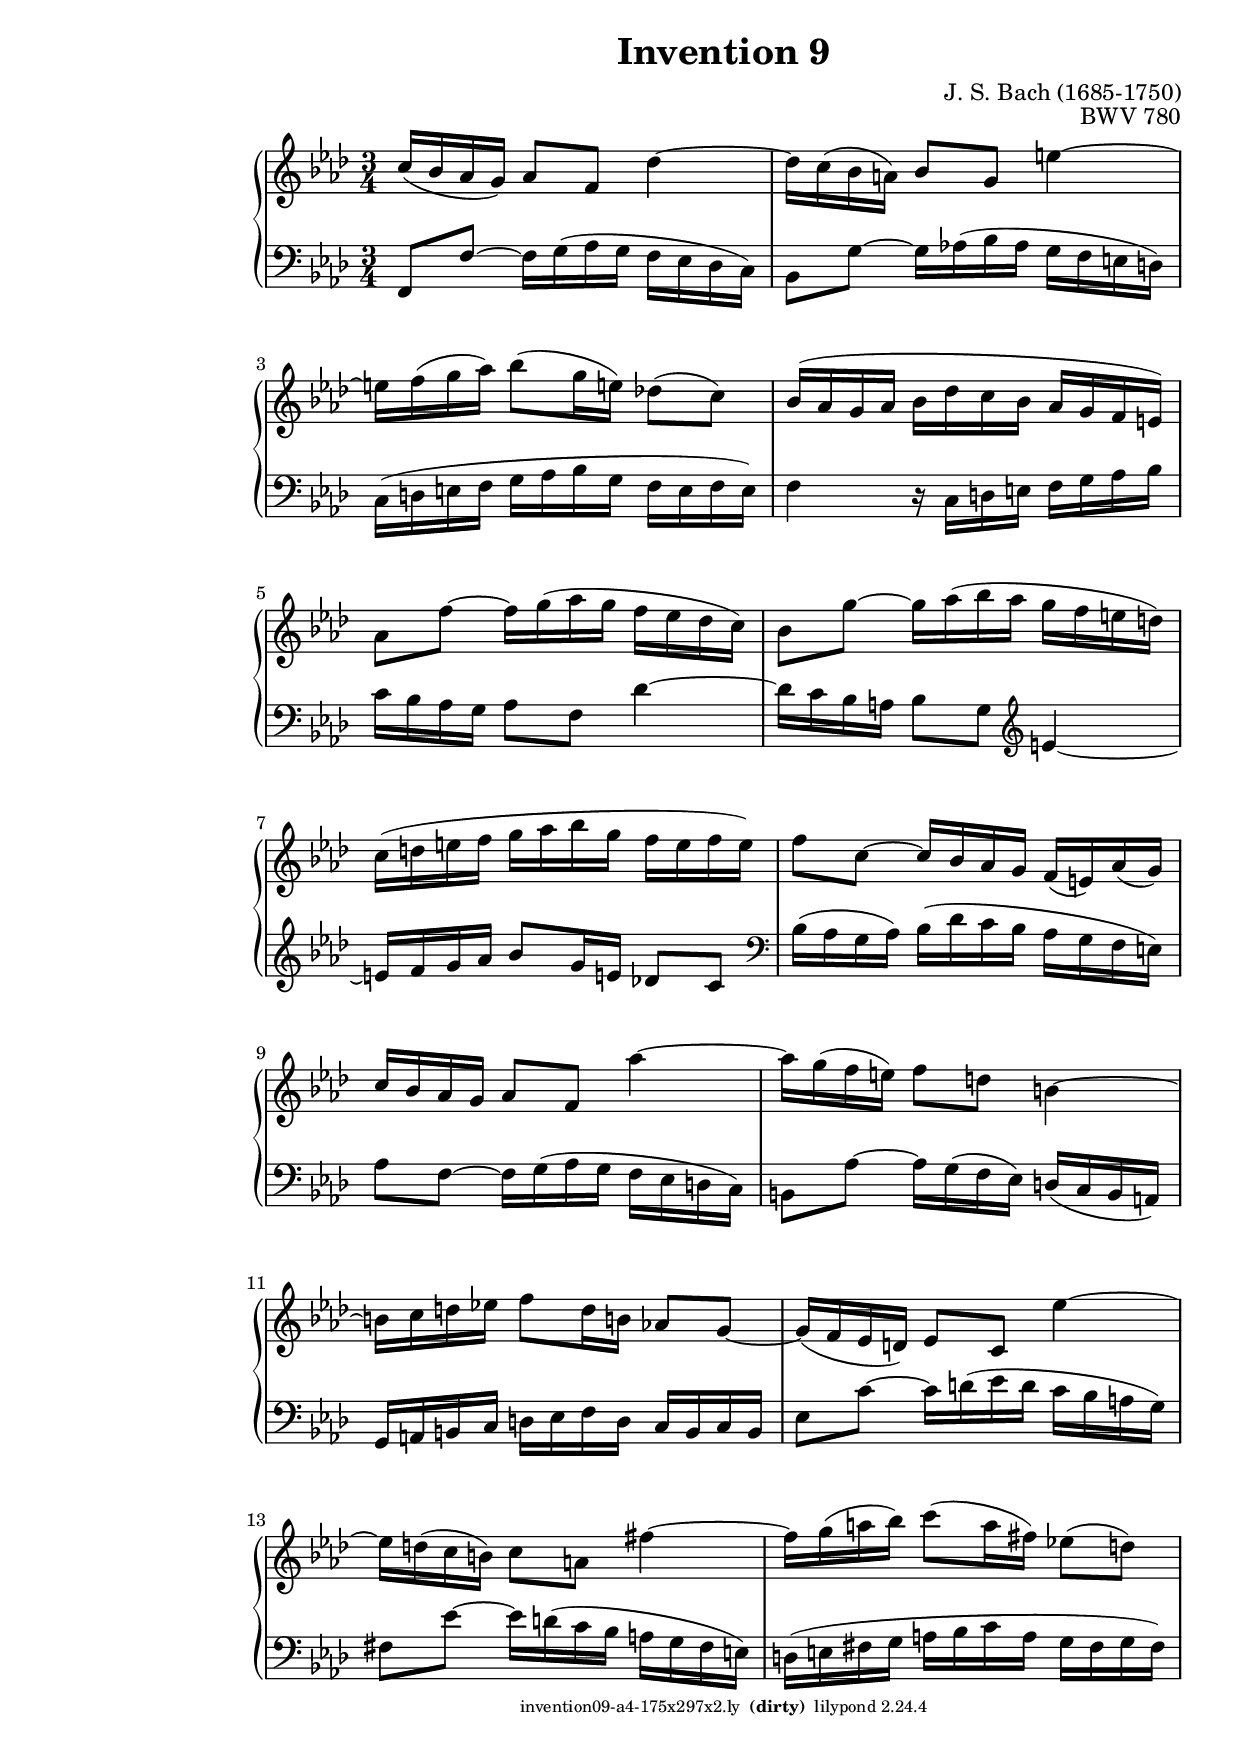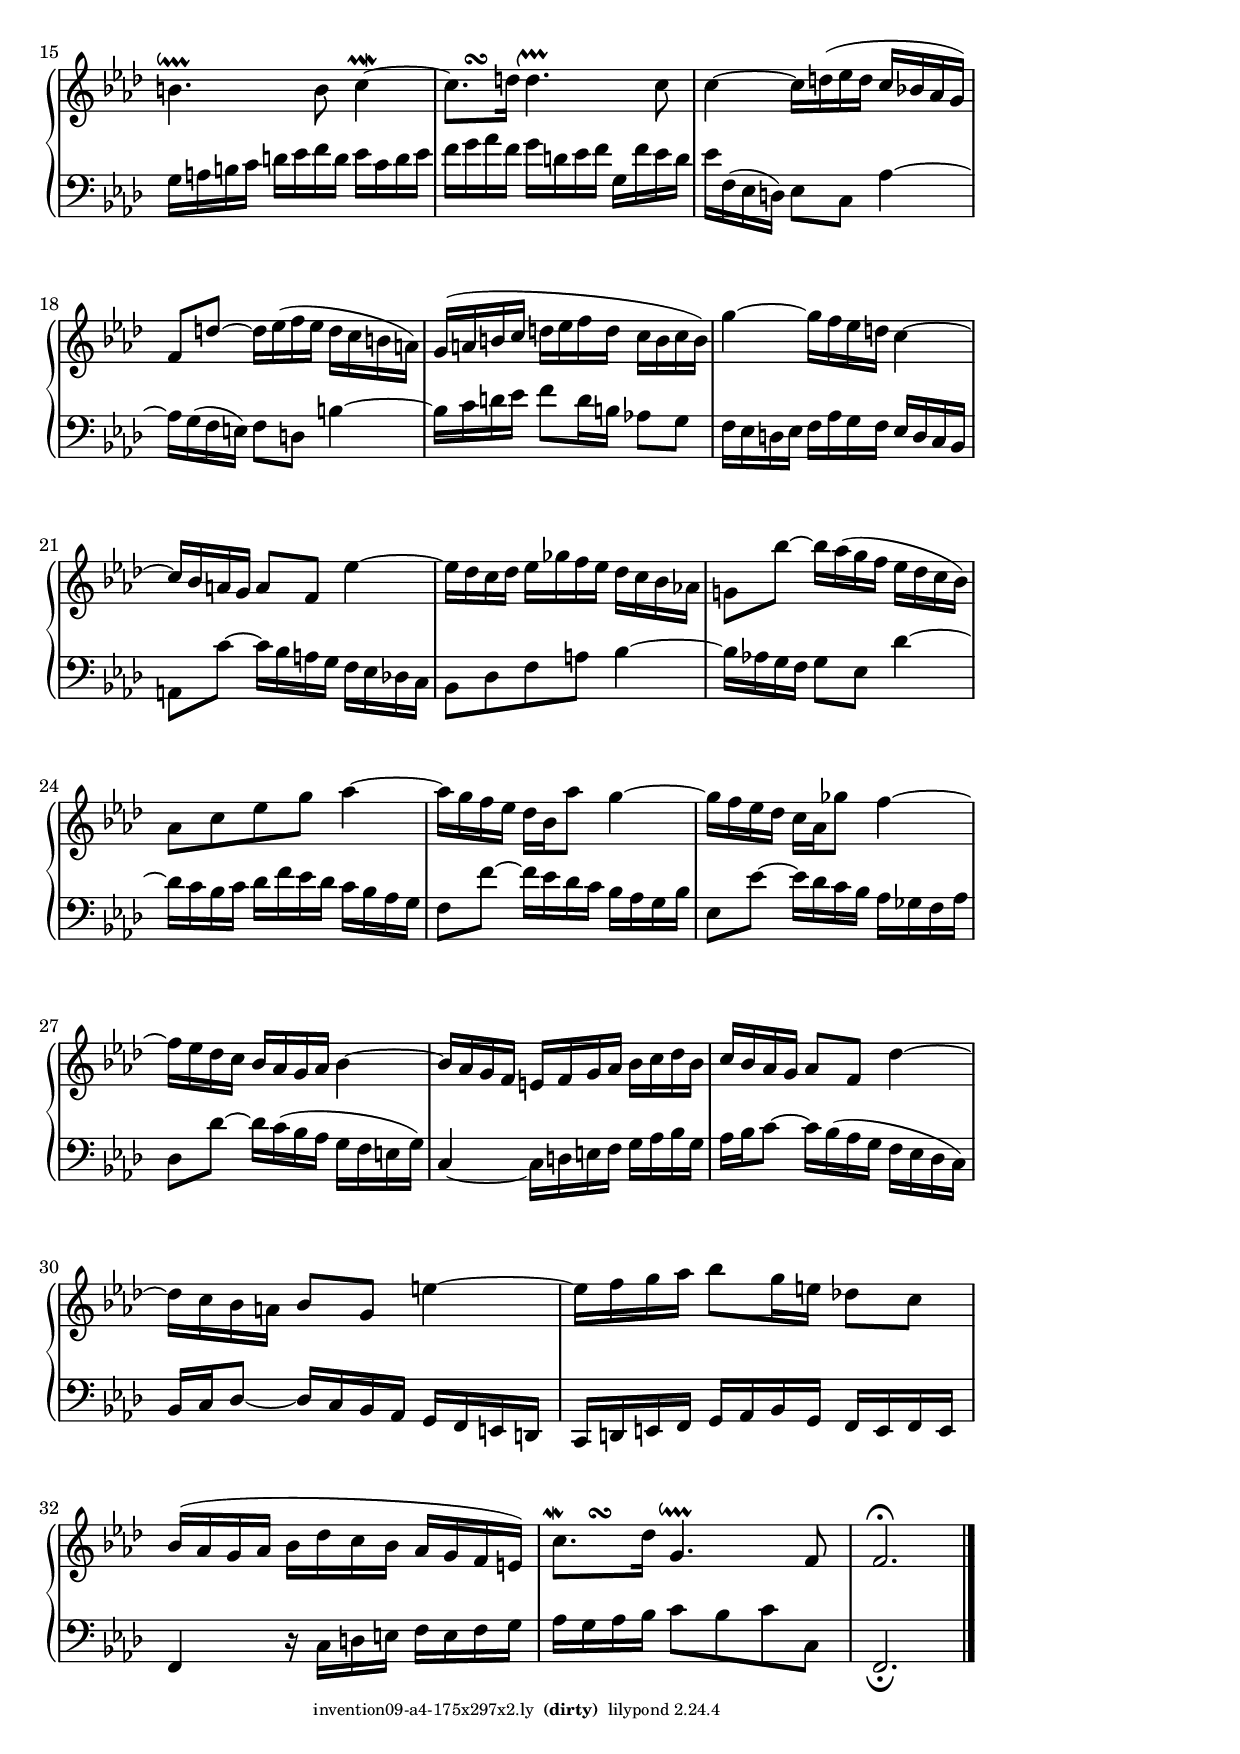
\include "../../include/general.ily"
\include "../../include/a4-175x297.ily"

\header {
   title             = "Invention 9"
   composer          = "J. S. Bach (1685-1750)"
   opus              = "BWV 780"
   
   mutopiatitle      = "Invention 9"
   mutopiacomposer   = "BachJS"
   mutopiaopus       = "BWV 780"
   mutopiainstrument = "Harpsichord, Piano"
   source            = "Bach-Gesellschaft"
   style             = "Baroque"
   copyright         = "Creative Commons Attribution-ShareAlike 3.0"
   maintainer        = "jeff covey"
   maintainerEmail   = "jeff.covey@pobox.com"
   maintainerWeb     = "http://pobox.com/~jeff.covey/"
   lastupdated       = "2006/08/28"
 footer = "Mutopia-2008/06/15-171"
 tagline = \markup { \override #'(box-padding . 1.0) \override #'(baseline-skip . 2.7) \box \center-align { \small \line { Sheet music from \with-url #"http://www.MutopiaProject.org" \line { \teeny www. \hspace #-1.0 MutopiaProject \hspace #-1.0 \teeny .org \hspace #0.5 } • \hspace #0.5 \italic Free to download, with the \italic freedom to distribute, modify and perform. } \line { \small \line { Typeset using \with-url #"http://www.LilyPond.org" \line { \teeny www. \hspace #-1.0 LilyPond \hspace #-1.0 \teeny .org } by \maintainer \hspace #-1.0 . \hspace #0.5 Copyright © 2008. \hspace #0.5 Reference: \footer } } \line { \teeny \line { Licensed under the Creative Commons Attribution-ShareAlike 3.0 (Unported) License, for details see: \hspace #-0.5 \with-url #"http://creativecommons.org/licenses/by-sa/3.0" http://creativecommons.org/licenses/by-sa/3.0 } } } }
}

\version "2.11.46"

global =  { \key f \minor \time 3/4 }

voiceOne =
\relative c'' {
   
   c16[(  bes aes  g)]  aes8[ f] des'4 ~                 | % 1
   des16[ c(  bes  a)]  bes8[ g] e'4   ~                 | % 2
   e16[ f( g  aes)]  bes8[( g16  e)]  des!8[(  c)]       | % 3
   bes16[( aes g aes]  bes[ des c bes]  aes[ g f  e)]    | % 4
   aes8[ f'] ~  f16[ g(   aes g  ]  f[ ees des  c)]      | % 5
   bes8[ g'] ~  g16[ aes( bes aes]  g[ f   e    d)]      | % 6
   c[( d e f]  g[ aes bes g]  f[ e f  e)]                | % 7
   f8[ c] ~  c16[ bes aes g]  f[(  e) aes(  g)]          | % 8
   c16[   bes aes g]  aes8[ f] aes'4 ~                   | % 9
   aes16[ g(  f   e)]  f8[   d] b4 ~                     | % 10
   b16[ c d ees!]  f8[ d16 b]  aes!8[ g] ~               | % 11
   g16[( f ees  d)]  ees8[ c] ees'4 ~                    | % 12
   ees16[ d( c  b)]  c8[   a] fis'4 ~                    | % 13
   fis16[ g( a  bes)]  c8[( a16  fis)]  ees!8[(  d)]     | % 14
   b4.^\downprall b8 c4^\prallmordent ~                  | % 15
   %c8.[^\turn d16]
   c8.^\markup { \hspace #3.0 \musicglyph #"scripts.turn" } d16
   d4.^\upprall   c8                                     | % 16
   c4 ~  c16[ d( ees d]  c[ bes! aes  g)]                | % 17
   f8[ d'] ~  d16[ ees( f ees]  d[ c b  a)]              | % 18
   g[( a b c]  d[ ees f d]  c[ b c  b)]                  | % 19
   g'4   ~  g16[ f ees d] c4 ~                           | % 20
   c16[ bes a g]  a8[ f] ees'4 ~                         | % 21
   ees16[ des c des]  ees[ ges f ees]  des[ c bes aes!]  | % 22
   g!8[ bes'] ~  bes16[ aes( g f]  ees[ des c  bes)]     | % 23
   aes8[ c ees g] aes4 ~                                 | % 24
   aes16[ g f ees]  des[ bes aes'8] g4   ~               | % 25
   g16[ f ees des]  c[   aes ges'8] f4   ~               | % 26
   f16[ ees des c]  bes[ aes g aes] bes4 ~               | % 27
   bes16[ aes g f]  e[ f g aes]  bes[ c des bes]         | % 28
   c[ bes aes g]  aes8[ f] des'4 ~                       | % 29
   des16[ c bes a]  bes8[ g] e'4 ~                       | % 30
   e16[ f g aes]  bes8[ g16 e]  des!8[ c]                | % 31
   bes16[( aes g aes]  bes[ des c bes]  aes[ g f  e)]    | % 32
   % c'8.[^\mordent\turn des16] g,4.^\downprall f8 f2.^\fermata
   c'8.^\markup { \musicglyph #"scripts.mordent"
   \hspace #2.0 \musicglyph #"scripts.turn" } des16
   g,4.^\downprall f8                                    | % 33
   f2.^\fermata                                          | % 34
   \bar "|."
}

voiceTwo =
\relative c, {
   \clef "bass"
   
   f8[   f'] ~  f16[ g(   aes g  ]  f[ ees des  c)]      | % 1
   bes8[ g'] ~  g16[ aes!( bes aes]  g[ f   e    d)]     | % 2
   c[( d e f]  g[ aes bes g]  f[ e f  e)]                | % 3
   f4 r16  c[ d e]  f[ g aes bes]                        | % 4
   c[     bes aes g]  aes8[ f]                des'4 ~    | % 5
   des16[ c   bes a]  bes8[ g] \clef "treble" e'4   ~    | % 6
   e16[ f g aes]  bes8[ g16 e]  des!8[ c] \clef "bass"   | % 7
   bes16[( aes g  aes)]  bes[( des c bes]  aes[ g f  e)] | % 8
   aes8[ f   ] ~  f16[   g( aes  g]  f[ ees d  c)]       | % 9
   b8[   aes'] ~  aes16[ g( f  ees)]  d[( c  b  a)]      | % 10
   g[ a b c]  d[ ees f d]  c[ b c b]                     | % 11
   ees8[ c'  ] ~  c16[   d( ees d]  c[ bes a    g)]      | % 12
   fis8[ ees'] ~  ees16[ d( c bes]  a[ g   fis  e)]      | % 13
   d[( e fis g]  a[ bes c a]  g[ fis g  fis)]            | % 14
   g[ a b   c]  d[ ees f   d]  ees[  c  d   ees]         | % 15
   f[ g aes f]  g[ d ees f]  g,[ f' ees d]               | % 16
   ees[ f,( ees  d)]  ees8[ c] aes'4 ~                   | % 17
   aes16[ g( f  e)]  f8[ d] b'4 ~                        | % 18
   b16[ c d ees]  f8[ d16 b]  aes!8[ g]                  | % 19
   f16[ ees d ees]  f[ aes g f]  ees[ d c bes]           | % 20
   a8[ c'] ~  c16[ bes a g]  f[ ees des! c]              | % 21
   bes8[ des f a] bes4 ~                                 | % 22
   bes16[ aes! g f]  g8[ ees] des'4 ~                    | % 23
   des16[ c bes c]  des[ f ees des]  c[ bes aes g]       | % 24
   f8[ f']      ~  f16[   ees des c  ]  bes[ aes g bes]  | % 25
   ees,8[ ees'] ~  ees16[ des c   bes]  aes[ ges f aes]  | % 26
   des,8[ des'] ~  des16[ c(  bes aes]  g[ f e  g)]      | % 27
   c,4 ~  c16[ d e f]  g[ aes bes g]                     | % 28
   aes[ bes c8] ~ c16[ bes( aes g]  f[ es des  c)]       | % 29
   bes[ c des8] ~  des16[ c bes aes]  g[ f e d]          | % 30
   c[ d e f]  g[ aes bes g]  f[ e f e]                   | % 31
   f4 r16  c'[ d e]  f[ e f g]                           | % 32
   aes[ g aes bes]  c8[ bes c c,]                        | % 33
   f,2._\fermata                                         | % 34
   \bar "|."
}

\score {
   \context GrandStaff <<
      \context Staff = "one" <<
         \voiceOne
         \global
      >>
      \context Staff = "two" <<
         \voiceTwo
         \global
      >>
   >>
   
   \layout{ indent=0 }
   
  \midi {
    \context {
      \Score
      tempoWholesPerMinute = #(ly:make-moment 94 4)
      }
    }


}

%{
   changes by Urs Metzger, 2005/12/25
   version 2.6.0 => 2.6.4
   voicetwo, bar 15: e => ees (3 times)
%}


